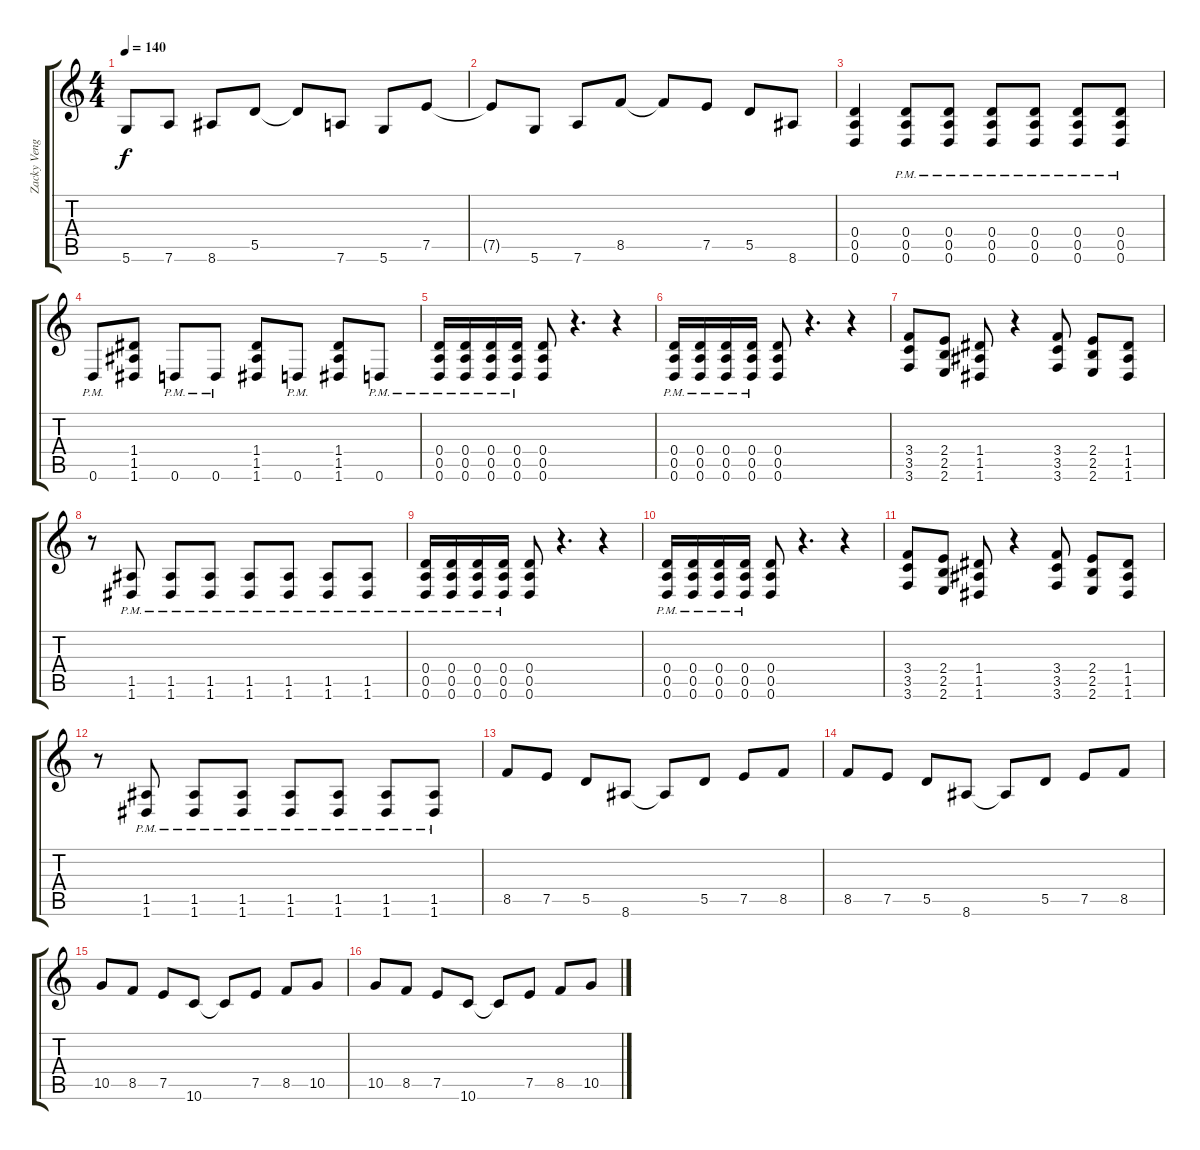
\track ("Zacky Vengeance" "Zacky Veng") {instrument overdrivenguitar}
\staff {score tabs}
\tuning (E4 B3 G3 D3 A2 D2) {hide}
\ts (4 4)
\tempo 140
\clef g2
\ks c
5.6.8{dy f} 7.6.8 8.6.8 5.5.8 5.5{t}.8 7.6.8 5.6.8 7.5.8 |
7.5{t}.8 5.6.8 7.6.8 8.5.8 8.5{t}.8 7.5.8 5.5.8 8.6.8 |
(0.4 0.5 0.6).4 (0.4{pm} 0.5{pm} 0.6{pm}).8 (0.4{pm} 0.5{pm} 0.6{pm}).8 (0.4{pm} 0.5{pm} 0.6{pm}).8 (0.4{pm} 0.5{pm} 0.6{pm}).8 (0.4{pm} 0.5{pm} 0.6{pm}).8 (0.4{pm} 0.5{pm} 0.6{pm}).8 |
0.6{pm}.8 (1.4 1.5 1.6).8 0.6{pm}.8 0.6{pm}.8 (1.4 1.5 1.6).8 0.6{pm}.8 (1.4 1.5 1.6).8 0.6{pm}.8 |
(0.4{pm} 0.5{pm} 0.6{pm}).16 (0.4{pm} 0.5{pm} 0.6{pm}).16 (0.4{pm} 0.5{pm} 0.6{pm}).16 (0.4{pm} 0.5{pm} 0.6{pm}).16 (0.4 0.5 0.6).8 r.4{d} r.4 |
(0.4{pm} 0.5{pm} 0.6{pm}).16 (0.4{pm} 0.5{pm} 0.6{pm}).16 (0.4{pm} 0.5{pm} 0.6{pm}).16 (0.4{pm} 0.5{pm} 0.6{pm}).16 (0.4 0.5 0.6).8 r.4{d} r.4 |
(3.4 3.5 3.6).8 (2.4 2.5 2.6).8 (1.4 1.5 1.6).8 r.4 (3.4 3.5 3.6).8 (2.4 2.5 2.6).8 (1.4 1.5 1.6).8 |
r.8 (1.5{pm} 1.6{pm}).8 (1.5{pm} 1.6{pm}).8 (1.5{pm} 1.6{pm}).8 (1.5{pm} 1.6{pm}).8 (1.5{pm} 1.6{pm}).8 (1.5{pm} 1.6{pm}).8 (1.5{pm} 1.6{pm}).8 |
(0.4{pm} 0.5{pm} 0.6{pm}).16 (0.4{pm} 0.5{pm} 0.6{pm}).16 (0.4{pm} 0.5{pm} 0.6{pm}).16 (0.4{pm} 0.5{pm} 0.6{pm}).16 (0.4 0.5 0.6).8 r.4{d} r.4 |
(0.4{pm} 0.5{pm} 0.6{pm}).16 (0.4{pm} 0.5{pm} 0.6{pm}).16 (0.4{pm} 0.5{pm} 0.6{pm}).16 (0.4{pm} 0.5{pm} 0.6{pm}).16 (0.4 0.5 0.6).8 r.4{d} r.4 |
(3.4 3.5 3.6).8 (2.4 2.5 2.6).8 (1.4 1.5 1.6).8 r.4 (3.4 3.5 3.6).8 (2.4 2.5 2.6).8 (1.4 1.5 1.6).8 |
r.8 (1.5{pm} 1.6{pm}).8 (1.5{pm} 1.6{pm}).8 (1.5{pm} 1.6{pm}).8 (1.5{pm} 1.6{pm}).8 (1.5{pm} 1.6{pm}).8 (1.5{pm} 1.6{pm}).8 (1.5{pm} 1.6{pm}).8 |
8.5.8 7.5.8 5.5.8 8.6.8 8.6{t}.8 5.5.8 7.5.8 8.5.8 |
8.5.8 7.5.8 5.5.8 8.6.8 8.6{t}.8 5.5.8 7.5.8 8.5.8 |
10.5.8 8.5.8 7.5.8 10.6.8 10.6{t}.8 7.5.8 8.5.8 10.5.8 |
10.5.8 8.5.8 7.5.8 10.6.8 10.6{t}.8 7.5.8 8.5.8 10.5.8
